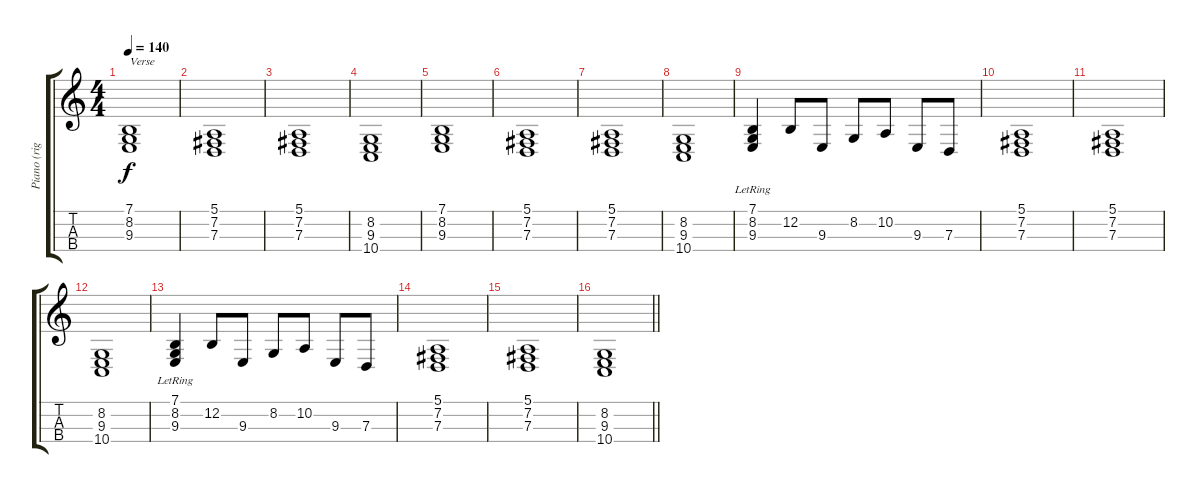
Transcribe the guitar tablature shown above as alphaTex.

\track ("Piano (right)" "Piano (rig") {instrument acousticgrandpiano}
\staff {score tabs}
\tuning (E3 B2 G2 D2) {hide}
\ts (4 4)
\tempo 140
\clef g2
\ks c
(7.1 8.2 9.3).1{txt "Verse" dy f} |
(5.1 7.2 7.3).1 |
(5.1 7.2 7.3).1 |
(8.2 9.3 10.4).1 |
(7.1 8.2 9.3).1 |
(5.1 7.2 7.3).1 |
(5.1 7.2 7.3).1 |
(8.2 9.3 10.4).1 |
(7.1 8.2{lr} 9.3).4 12.2.8 9.3.8 8.2.8 10.2.8 9.3.8 7.3.8 |
(5.1 7.2 7.3).1 |
(5.1 7.2 7.3).1 |
(8.2 9.3 10.4).1 |
(7.1 8.2{lr} 9.3).4 12.2.8 9.3.8 8.2.8 10.2.8 9.3.8 7.3.8 |
(5.1 7.2 7.3).1 |
(5.1 7.2 7.3).1 |
\barLineRight lightlight
(8.2 9.3 10.4).1
